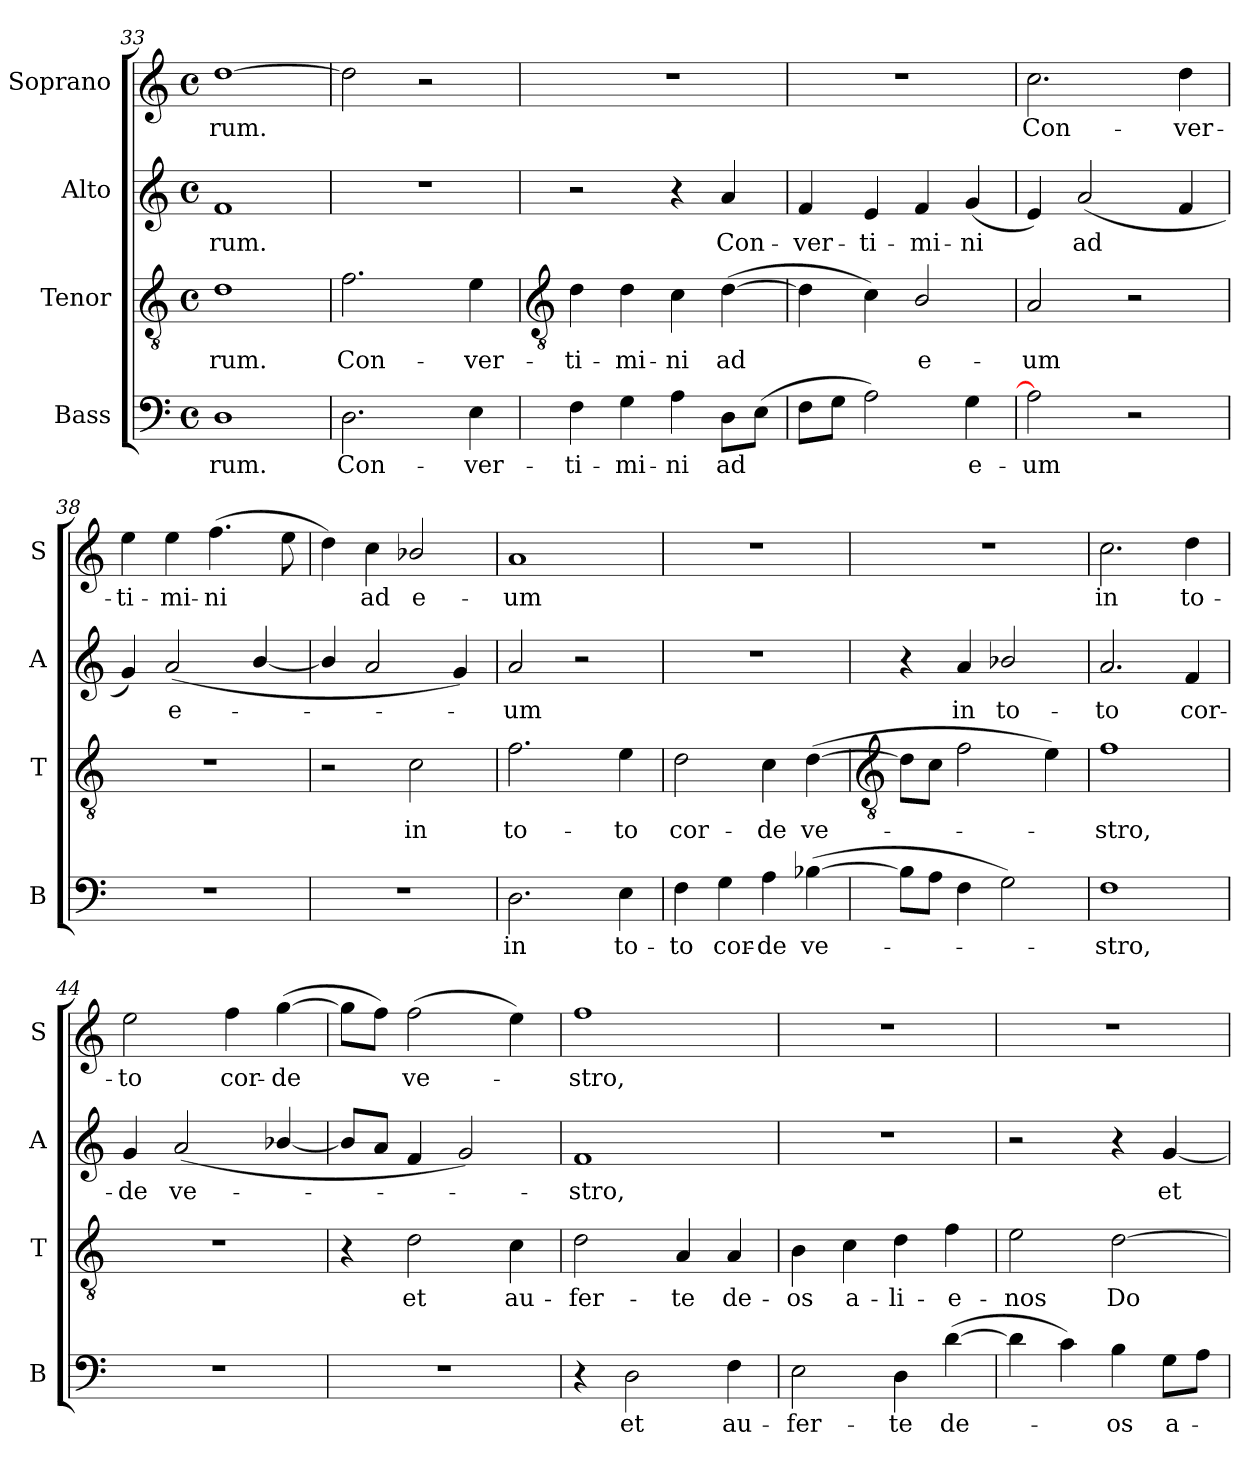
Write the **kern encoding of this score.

**kern	**text	**kern	**text	**kern	**text	**kern	**text
*part4	*part4	*part3	*part3	*part2	*part2	*part1	*part1
*staff4	*staff4	*staff3	*staff3	*staff2	*staff2	*staff1	*staff1
*I"Bass	*	*I"Tenor	*	*I"Alto	*	*I"Soprano	*
*I'B	*	*I'T	*	*I'A	*	*I'S	*
*clefF4	*	*clefGv2	*	*clefG2	*	*clefG2	*
*k[]	*	*k[]	*	*k[]	*	*k[]	*
*C:	*	*C:	*	*C:	*	*C:	*
*M4/4	*	*M4/4	*	*M4/4	*	*M4/4	*
*met(c)	*	*met(c)	*	*met(c)	*	*met(c)	*
=33	=33	=33	=33	=33	=33	=33	=33
!	!LO:LY:b	!	!LO:LY:b	!	!LO:LY:b	!	!LO:LY:b
1D	-rum.	1d	-rum.	1f	-rum.	[1dd	-rum.
=34	=34	=34	=34	=34	=34	=34	=34
!	!LO:LY:b	!	!LO:LY:b	!	!	!	!
2.D	Con-	2.f	Con-	1r	.	2dd]	.
.	.	.	.	.	.	2r	.
!	!LO:LY:b	!	!LO:LY:b	!	!	!	!
4E	-ver-	4e	-ver-	.	.	.	.
!!LO:LB:g=z
=35	=35	=35	=35	=35	=35	=35	=35
*	*	*clefGv2	*	*	*	*	*
!	!LO:LY:b	!	!LO:LY:b	!	!	!	!
4F	-ti-	4d	-ti-	2r	.	1r	.
!	!LO:LY:b	!	!LO:LY:b	!	!	!	!
4G	-mi-	4d	-mi-	.	.	.	.
!	!LO:LY:b	!	!LO:LY:b	!	!	!	!
4A	-ni	4c	-ni	4r	.	.	.
!	!LO:LY:b	!	!LO:LY:b	!	!LO:LY:b	!	!
8DL	ad	(>[4d	ad	4a	Con-	.	.
(>8EJ	.	.	.	.	.	.	.
=36	=36	=36	=36	=36	=36	=36	=36
!	!	!	!	!	!LO:LY:b	!	!
8FL	.	4d]	.	4f	-ver-	1r	.
8GJ	.	.	.	.	.	.	.
!	!	!	!	!	!LO:LY:b	!	!
2A)	.	4c)	.	4e	-ti-	.	.
!	!	!	!LO:LY:b	!	!LO:LY:b	!	!
.	.	2B/	e-	4f	-mi-	.	.
!	!LO:LY:b	!	!	!	!LO:LY:b	!	!
4G	e-	.	.	(<4g	-ni	.	.
=37	=37	=37	=37	=37	=37	=37	=37
!	!LO:LY:b	!	!LO:LY:b	!	!	!	!LO:LY:b
2A]	-um	2A	-um	4e)	.	2.cc	Con-
!	!	!	!	!	!LO:LY:b	!	!
.	.	.	.	(<2a	ad	.	.
2r	.	2r	.	.	.	.	.
!	!	!	!	!	!	!	!LO:LY:b
.	.	.	.	4f	.	4dd	-ver-
=38	=38	=38	=38	=38	=38	=38	=38
!	!	!	!	!	!	!	!LO:LY:b
1r	.	1r	.	4g)	.	4ee	-ti-
!	!	!	!	!	!LO:LY:b	!	!LO:LY:b
.	.	.	.	(<2a	e-	4ee	-mi-
!	!	!	!	!	!	!	!LO:LY:b
.	.	.	.	.	.	(>4.ff	-ni
.	.	.	.	[4b/	.	.	.
.	.	.	.	.	.	8ee	.
=39	=39	=39	=39	=39	=39	=39	=39
1r	.	2r	.	4b/]	.	4dd)	.
!	!	!	!	!	!	!	!LO:LY:b
.	.	.	.	2a	.	4cc	ad
!	!	!	!LO:LY:b	!	!	!	!LO:LY:b
.	.	2c	in	.	.	2b-X/	e-
.	.	.	.	4g)	.	.	.
=40	=40	=40	=40	=40	=40	=40	=40
!	!LO:LY:b	!	!LO:LY:b	!	!LO:LY:b	!	!LO:LY:b
2.D	in	2.f	to-	2a	um	1a	-um
.	.	.	.	2r	.	.	.
!	!LO:LY:b	!	!LO:LY:b	!	!	!	!
4E	to-	4e	-to	.	.	.	.
=41	=41	=41	=41	=41	=41	=41	=41
!	!LO:LY:b	!	!LO:LY:b	!	!	!	!
4F	-to	2d	cor-	1r	.	1r	.
!	!LO:LY:b	!	!	!	!	!	!
4G	cor-	.	.	.	.	.	.
!	!LO:LY:b	!	!LO:LY:b	!	!	!	!
4A	-de	4c	-de	.	.	.	.
!	!LO:LY:b	!	!LO:LY:b	!	!	!	!
(>[4B-X	ve-	(>[4d	ve-	.	.	.	.
!!LO:LB:g=z
=42	=42	=42	=42	=42	=42	=42	=42
*	*	*clefGv2	*	*	*	*	*
8B-L]	.	8dL]	.	4r	.	1r	.
8AJ	.	8cJ	.	.	.	.	.
!	!	!	!	!	!LO:LY:b	!	!
4F	.	2f	.	4a	in	.	.
!	!	!	!	!	!LO:LY:b	!	!
2G)	.	.	.	2b-X/	to-	.	.
.	.	4e)	.	.	.	.	.
=43	=43	=43	=43	=43	=43	=43	=43
!	!LO:LY:b	!	!LO:LY:b	!	!LO:LY:b	!	!LO:LY:b
1F	stro,	1f	stro,	2.a	-to	2.cc	in
!	!	!	!	!	!LO:LY:b	!	!LO:LY:b
.	.	.	.	4f	cor-	4dd	to-
=44	=44	=44	=44	=44	=44	=44	=44
!	!	!	!	!	!LO:LY:b	!	!LO:LY:b
1r	.	1r	.	4g	-de	2ee	-to
!	!	!	!	!	!LO:LY:b	!	!
.	.	.	.	(<2a	ve-	.	.
!	!	!	!	!	!	!	!LO:LY:b
.	.	.	.	.	.	4ff	cor-
!	!	!	!	!	!	!	!LO:LY:b
.	.	.	.	[4b-X/	.	(>[4gg	-de
=45	=45	=45	=45	=45	=45	=45	=45
1r	.	4r	.	8b-L]	.	8ggL]	.
.	.	.	.	8aJ	.	8ffJ)	.
!	!	!	!LO:LY:b	!	!	!	!LO:LY:b
.	.	2d	et	4f	.	(>2ff	ve-
.	.	.	.	2g)	.	.	.
!	!	!	!LO:LY:b	!	!	!	!
.	.	4c	au-	.	.	4ee)	.
=46	=46	=46	=46	=46	=46	=46	=46
!	!	!	!LO:LY:b	!	!LO:LY:b	!	!LO:LY:b
4r	.	2d	-fer-	1f	stro,	1ff	stro,
!	!LO:LY:b	!	!	!	!	!	!
2D	et	.	.	.	.	.	.
!	!	!	!LO:LY:b	!	!	!	!
.	.	4A	-te	.	.	.	.
!	!LO:LY:b	!	!LO:LY:b	!	!	!	!
4F	au-	4A	de-	.	.	.	.
=47	=47	=47	=47	=47	=47	=47	=47
!	!LO:LY:b	!	!LO:LY:b	!	!	!	!
2E	-fer-	4B	-os	1r	.	1r	.
!	!	!	!LO:LY:b	!	!	!	!
.	.	4c	a-	.	.	.	.
!	!LO:LY:b	!	!LO:LY:b	!	!	!	!
4D	-te	4d	-li-	.	.	.	.
!	!LO:LY:b	!	!LO:LY:b	!	!	!	!
(>[4d	de-	4f	-e-	.	.	.	.
=48	=48	=48	=48	=48	=48	=48	=48
!	!	!	!LO:LY:b	!	!	!	!
4d]	.	2e	-nos	2r	.	1r	.
4c)	.	.	.	.	.	.	.
!	!LO:LY:b	!	!LO:LY:b	!	!	!	!
4B	os	[2d	Do-	4r	.	.	.
!	!LO:LY:b	!	!	!	!LO:LY:b	!	!
8GL	a-	.	.	[4g	et	.	.
8AJ	.	.	.	.	.	.	.
=	=	=	=	=	=	=	=
*-	*-	*-	*-	*-	*-	*-	*-
